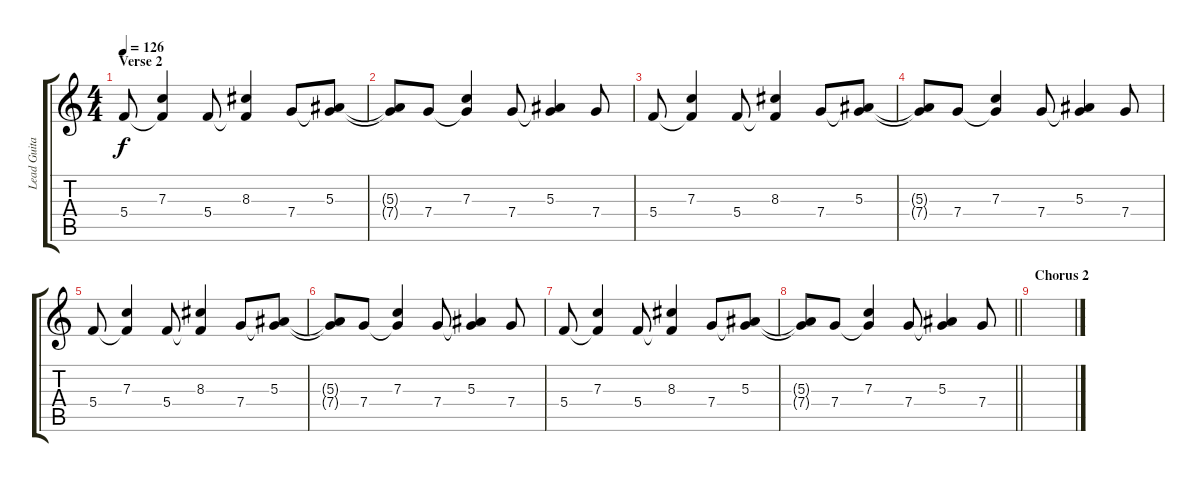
\track ("Lead Guitar (clean)" "Lead Guita") {instrument electricguitarclean}
\staff {score tabs}
\tuning (D4 A3 F3 C3 G2 C2) {hide}
\ts (4 4)
\section ("" "Verse 2")
\tempo 126
\clef g2
\ks c
5.4.8{dy f balance 8 instrument electricguitarclean} (7.3 5.4{t}).4 5.4.8 (8.3 5.4{t}).4 7.4.8 (5.3 7.4{t}).8 |
(5.3{t} 7.4{t}).8 7.4.8 (7.3 7.4{t}).4 7.4.8 (5.3 7.4{t}).4 7.4.8 |
5.4.8 (7.3 5.4{t}).4 5.4.8 (8.3 5.4{t}).4 7.4.8 (5.3 7.4{t}).8 |
(5.3{t} 7.4{t}).8 7.4.8 (7.3 7.4{t}).4 7.4.8 (5.3 7.4{t}).4 7.4.8 |
5.4.8 (7.3 5.4{t}).4 5.4.8 (8.3 5.4{t}).4 7.4.8 (5.3 7.4{t}).8 |
(5.3{t} 7.4{t}).8 7.4.8 (7.3 7.4{t}).4 7.4.8 (5.3 7.4{t}).4 7.4.8 |
5.4.8 (7.3 5.4{t}).4 5.4.8 (8.3 5.4{t}).4 7.4.8 (5.3 7.4{t}).8 |
\barLineRight lightlight
(5.3{t} 7.4{t}).8 7.4.8 (7.3 7.4{t}).4 7.4.8 (5.3 7.4{t}).4 7.4.8 |
\section ("" "Chorus 2")
